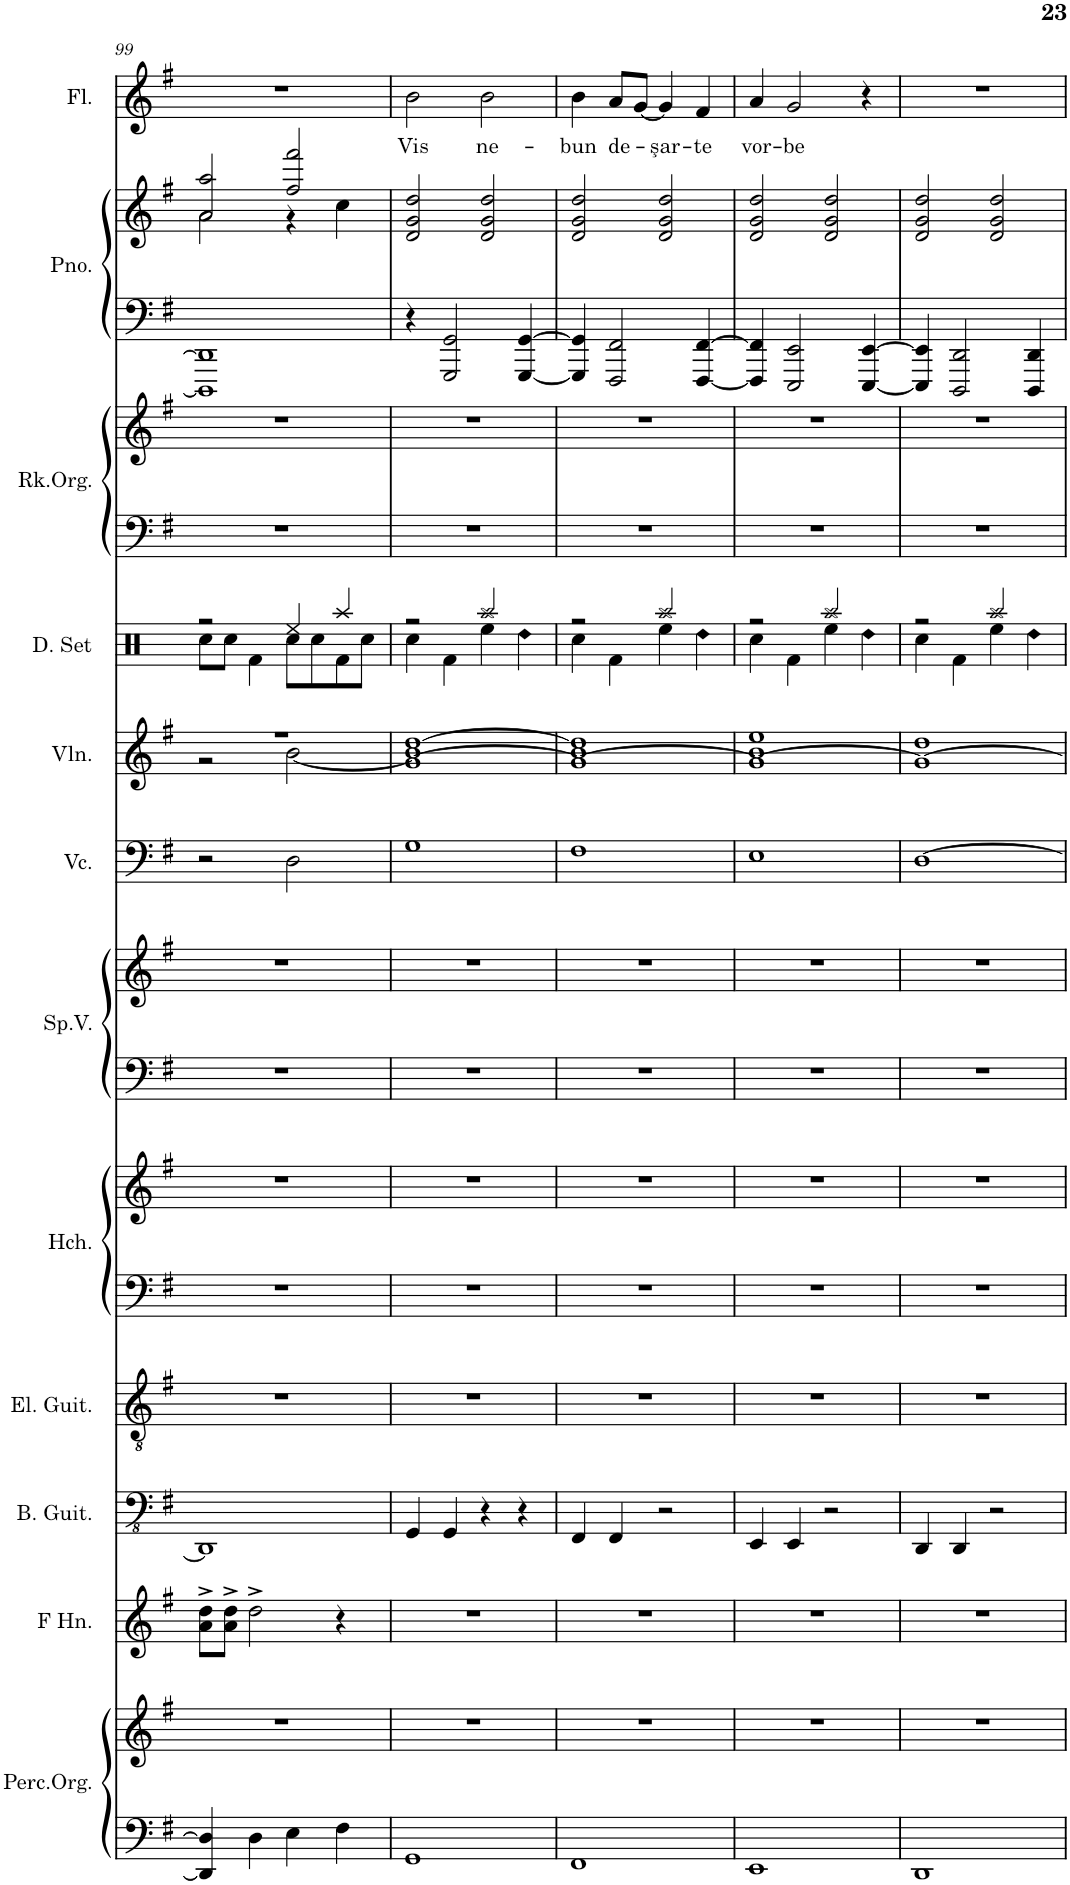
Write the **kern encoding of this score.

**kern	**kern	**kern	**kern	**kern	**kern	**kern	**kern	**kern	**kern	**kern	**kern	**kern	**kern	**kern	**kern	**kern	**text
*part12	*part12	*part11	*part10	*part9	*part8	*part8	*part7	*part7	*part6	*part5	*part4	*part3	*part3	*part2	*part2	*part1	*part1
*staff17	*staff16	*staff15	*staff14	*staff13	*staff12	*staff11	*staff10	*staff9	*staff8	*staff7	*staff6	*staff5	*staff4	*staff3	*staff2	*staff1	*staff1
*I"Perc.Organ	*	*I"Horn in F	*I"Bass Guitar	*I"Electric Guitar	*I"Harpsichord	*	*I"Space Voice	*	*I"Violoncello	*I"Violin	*I"Drumset	*I"Rock Organ	*	*I"Piano	*	*I"Flute	*
*I'Perc.Org.	*	*	*I'B. Guit.	*I'El. Guit.	*I'Hch.	*	*I'Sp.V.	*	*I'Vc.	*I'Vln.	*I'D. Set	*I'Rk.Org.	*	*I'Pno.	*	*I'Fl.	*
!!LO:PB:g=z
*clefF4	*clefG2	*clefG2	*clefFv4	*clefGv2	*clefF4	*clefG2	*clefF4	*clefG2	*clefF4	*clefG2	*clefX	*clefF4	*clefG2	*clefF4	*clefG2	*clefG2	*
*k[f#]	*k[f#]	*k[f#]	*k[f#]	*k[f#]	*k[f#]	*k[f#]	*k[f#]	*k[f#]	*k[f#]	*k[f#]	*k[]	*k[f#]	*k[f#]	*k[f#]	*k[f#]	*k[f#]	*
*M4/4	*M4/4	*M4/4	*M4/4	*M4/4	*M4/4	*M4/4	*M4/4	*M4/4	*M4/4	*M4/4	*M4/4	*M4/4	*M4/4	*M4/4	*M4/4	*M4/4	*
=99	=99	=99	=99	=99	=99	=99	=99	=99	=99	=99	=99	=99	=99	=99	=99	=99	=99
*	*	*	*	*	*	*	*	*	*	*^	*^	*	*	*	*^	*	*
4DD/] 4D/]	1r	8a\^ 8dd\^L	1DDD]	1r	1r	1r	1r	1r	2r	1r	2r	2r	8Rcc\L	1r	1r	1DDD] 1DD]	2a/ 2aa/	2a\	1r	.
.	.	8a\^ 8dd\^J	.	.	.	.	.	.	.	.	.	.	8Rcc\J	.	.	.	.	.	.	.
4D\	.	2dd^\	.	.	.	.	.	.	.	.	.	.	4Rf\	.	.	.	.	.	.	.
4E\	.	.	.	.	.	.	.	.	2D\	.	[2b\	4Ree/	8Rcc\L	.	.	.	2ff#/ 2fff#/	4r	.	.
.	.	.	.	.	.	.	.	.	.	.	.	.	8Rcc\	.	.	.	.	.	.	.
4F#\	.	4r	.	.	.	.	.	.	.	.	.	4Raa/	8Rf\	.	.	.	.	4cc\	.	.
.	.	.	.	.	.	.	.	.	.	.	.	.	8Rcc\J	.	.	.	.	.	.	.
*	*	*	*	*	*	*	*	*	*	*	*	*	*	*	*	*	*v	*v	*	*
=100	=100	=100	=100	=100	=100	=100	=100	=100	=100	=100	=100	=100	=100	=100	=100	=100	=100	=100	=100
*	*	*	*	*	*	*	*	*	*	*	*^	*	*	*	*	*	*	*	*
!	!	!	!	!	!	!	!	!	!	!	!	!	!	!	!	!	!	!	!	!LO:LY:b
1GG	1r	1r	4GGG/	1r	1r	1r	1r	1r	1G	[1dd	1b]	[1g	2r	4Rcc\	1r	1r	4r	2d/ 2g/ 2dd/	2b\	Vis
.	.	.	4GGG/	.	.	.	.	.	.	.	.	.	.	4Rf\	.	.	2GGG/ 2GG/	.	.	.
!	!	!	!	!	!	!	!	!	!	!	!	!	!	!	!	!	!	!	!	!LO:LY:b
.	.	.	4r	.	.	.	.	.	.	.	.	.	2Raa/	4Ree\	.	.	.	2d/ 2g/ 2dd/	2b\	ne-
!	!	!	!	!	!	!	!	!	!	!	!	!	!	!LO:N:head=diamond	!	!	!	!	!	!
.	.	.	4r	.	.	.	.	.	.	.	.	.	.	4Rdd\	.	.	[4GGG/ [4GG/	.	.	.
*	*	*	*	*	*	*	*	*	*	*	*v	*v	*	*	*	*	*	*	*	*
=101	=101	=101	=101	=101	=101	=101	=101	=101	=101	=101	=101	=101	=101	=101	=101	=101	=101	=101	=101
!	!	!	!	!	!	!	!	!	!	!	!	!	!	!	!	!	!	!	!LO:LY:b
1FF#	1r	1r	4FFF#/	1r	1r	1r	1r	1r	1F#	1b 1dd]	1g_	2r	4Rcc\	1r	1r	4GGG/] 4GG/]	2d/ 2g/ 2dd/	4b\	-bun
!	!	!	!	!	!	!	!	!	!	!	!	!	!	!	!	!	!	!	!LO:LY:b
.	.	.	4FFF#/	.	.	.	.	.	.	.	.	.	4Rf\	.	.	2FFF#/ 2FF#/	.	8a/L	de-
.	.	.	.	.	.	.	.	.	.	.	.	.	.	.	.	.	.	[8g/J	.
!	!	!	!	!	!	!	!	!	!	!	!	!	!	!	!	!	!	!	!LO:LY:b
.	.	.	2r	.	.	.	.	.	.	.	.	2Raa/	4Ree\	.	.	.	2d/ 2g/ 2dd/	4g/]	-şar-
!	!	!	!	!	!	!	!	!	!	!	!	!	!LO:N:head=diamond	!	!	!	!	!	!LO:LY:b
.	.	.	.	.	.	.	.	.	.	.	.	.	4Rdd\	.	.	[4FFF#/ [4FF#/	.	4f#/	-te
=102	=102	=102	=102	=102	=102	=102	=102	=102	=102	=102	=102	=102	=102	=102	=102	=102	=102	=102	=102
!	!	!	!	!	!	!	!	!	!	!	!	!	!	!	!	!	!	!	!LO:LY:b
1EE	1r	1r	4EEE/	1r	1r	1r	1r	1r	1E	1b 1ee	1g_	2r	4Rcc\	1r	1r	4FFF#/] 4FF#/]	2d/ 2g/ 2dd/	4a/	vor-
!	!	!	!	!	!	!	!	!	!	!	!	!	!	!	!	!	!	!	!LO:LY:b
.	.	.	4EEE/	.	.	.	.	.	.	.	.	.	4Rf\	.	.	2EEE/ 2EE/	.	2g/	-be
.	.	.	2r	.	.	.	.	.	.	.	.	2Raa/	4Ree\	.	.	.	2d/ 2g/ 2dd/	.	.
!	!	!	!	!	!	!	!	!	!	!	!	!	!LO:N:head=diamond	!	!	!	!	!	!
.	.	.	.	.	.	.	.	.	.	.	.	.	4Rdd\	.	.	[4EEE/ [4EE/	.	4r	.
=103	=103	=103	=103	=103	=103	=103	=103	=103	=103	=103	=103	=103	=103	=103	=103	=103	=103	=103	=103
1DD	1r	1r	4DDD/	1r	1r	1r	1r	1r	[1D	1dd	1g_	2r	4Rcc\	1r	1r	4EEE/] 4EE/]	2d/ 2g/ 2dd/	1r	.
.	.	.	4DDD/	.	.	.	.	.	.	.	.	.	4Rf\	.	.	2DDD/ 2DD/	.	.	.
.	.	.	2r	.	.	.	.	.	.	.	.	2Raa/	4Ree\	.	.	.	2d/ 2g/ 2dd/	.	.
!	!	!	!	!	!	!	!	!	!	!	!	!	!LO:N:head=diamond	!	!	!	!	!	!
.	.	.	.	.	.	.	.	.	.	.	.	.	4Rdd\	.	.	4DDD/ 4DD/	.	.	.
*	*	*	*	*	*	*	*	*	*	*v	*v	*	*	*	*	*	*	*	*
*	*	*	*	*	*	*	*	*	*	*	*v	*v	*	*	*	*	*	*
=	=	=	=	=	=	=	=	=	=	=	=	=	=	=	=	=	=
*-	*-	*-	*-	*-	*-	*-	*-	*-	*-	*-	*-	*-	*-	*-	*-	*-	*-
